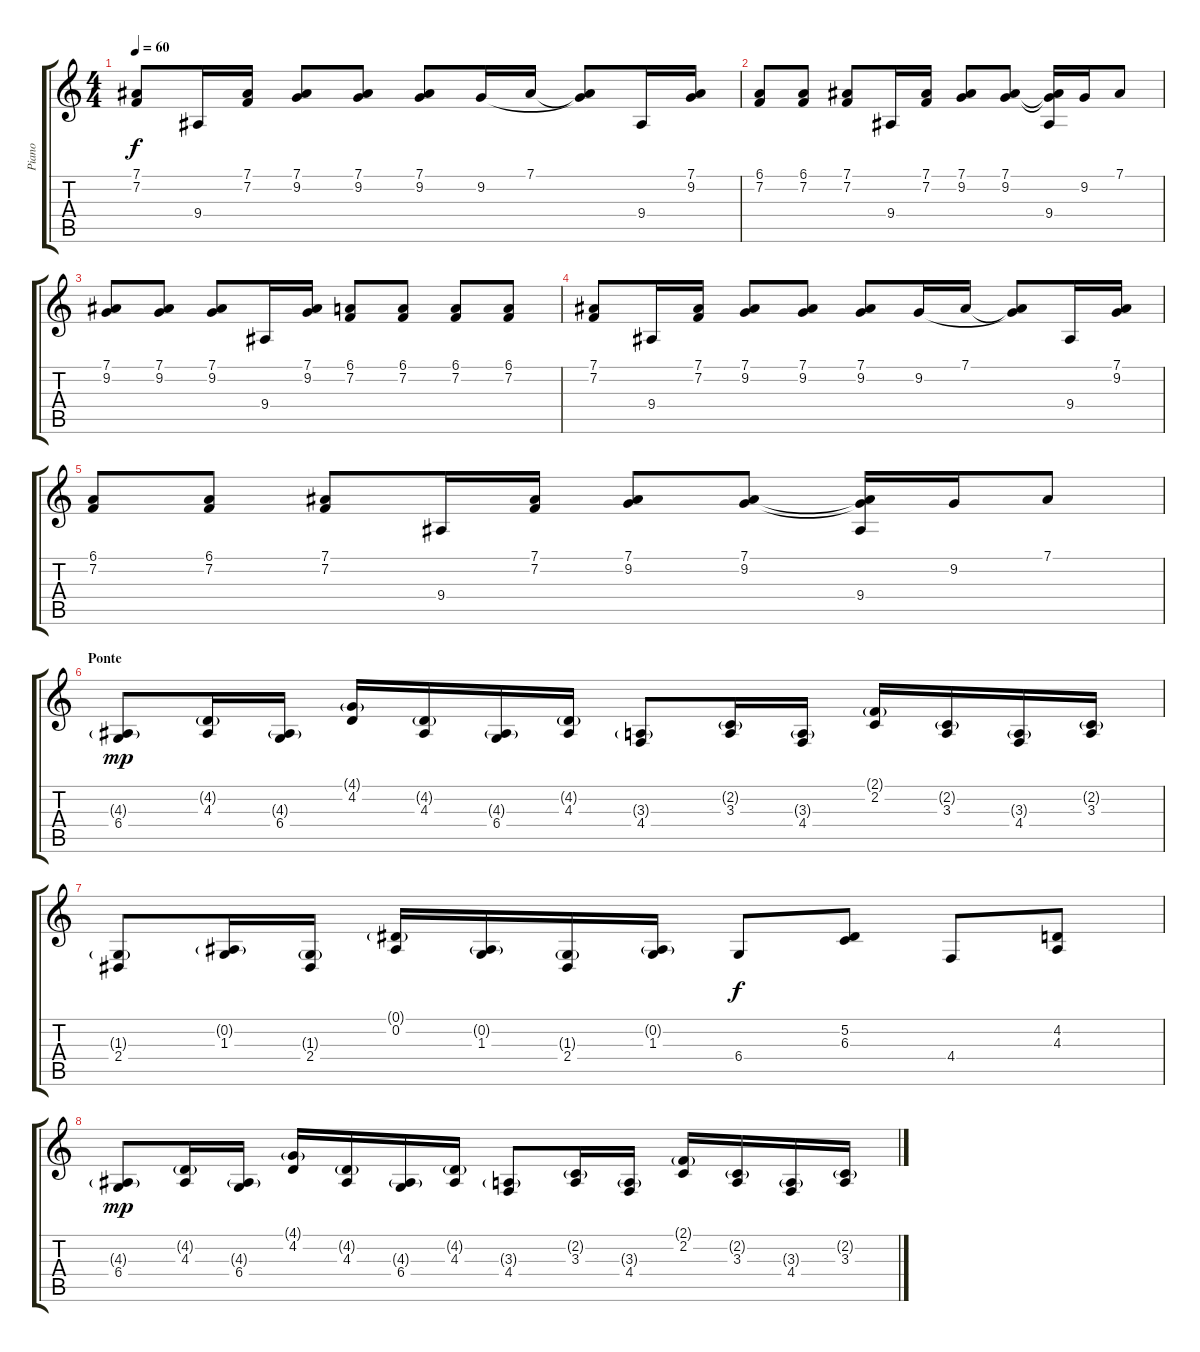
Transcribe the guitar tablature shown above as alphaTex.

\track ("Piano" "Piano") {instrument brightacousticpiano}
\staff {score tabs}
\tuning (Eb4 Bb3 Gb3 Db3 Ab2 Eb2) {hide}
\ts (4 4)
\tempo 60
\clef g2
\ks c
(7.1 7.2).8{dy f} 9.4.16 (7.1 7.2).16 (7.1 9.2).8 (7.1 9.2).8 (7.1 9.2).8 9.2.16 7.1.16 (7.1{t} 9.2{t}).8 9.4.16 (7.1 9.2).16 |
(6.1 7.2).8 (6.1 7.2).8 (7.1 7.2).8 9.4.16 (7.1 7.2).16 (7.1 9.2).8 (7.1 9.2).8 (7.1{t} 9.2{t} 9.4).16 9.2.16 7.1.8 |
(7.1 9.2).8 (7.1 9.2).8 (7.1 9.2).8 9.4.16 (7.1 9.2).16 (6.1 7.2).8 (6.1 7.2).8 (6.1 7.2).8 (6.1 7.2).8 |
(7.1 7.2).8 9.4.16 (7.1 7.2).16 (7.1 9.2).8 (7.1 9.2).8 (7.1 9.2).8 9.2.16 7.1.16 (7.1{t} 9.2{t}).8 9.4.16 (7.1 9.2).16 |
(6.1 7.2).8 (6.1 7.2).8 (7.1 7.2).8 9.4.16 (7.1 7.2).16 (7.1 9.2).8 (7.1 9.2).8 (7.1{t} 9.2{t} 9.4).16 9.2.16 7.1.8 |
\section ("" "Ponte ")
(4.3{g} 6.4).8{dy mp} (4.2{g} 4.3).16 (4.3{g} 6.4).16 (4.1{g} 4.2).16 (4.2{g} 4.3).16 (4.3{g} 6.4).16 (4.2{g} 4.3).16 (3.3{g} 4.4).8 (2.2{g} 3.3).16 (3.3{g} 4.4).16 (2.1{g} 2.2).16 (2.2{g} 3.3).16 (3.3{g} 4.4).16 (2.2{g} 3.3).16 |
(1.3{g} 2.4).8 (0.2{g} 1.3).16 (1.3{g} 2.4).16 (0.1{g} 0.2).16 (0.2{g} 1.3).16 (1.3{g} 2.4).16 (0.2{g} 1.3).16 6.4.8{dy f} (5.2 6.3).8 4.4.8 (4.2 4.3).8 |
(4.3{g} 6.4).8{dy mp} (4.2{g} 4.3).16 (4.3{g} 6.4).16 (4.1{g} 4.2).16 (4.2{g} 4.3).16 (4.3{g} 6.4).16 (4.2{g} 4.3).16 (3.3{g} 4.4).8 (2.2{g} 3.3).16 (3.3{g} 4.4).16 (2.1{g} 2.2).16 (2.2{g} 3.3).16 (3.3{g} 4.4).16 (2.2{g} 3.3).16
